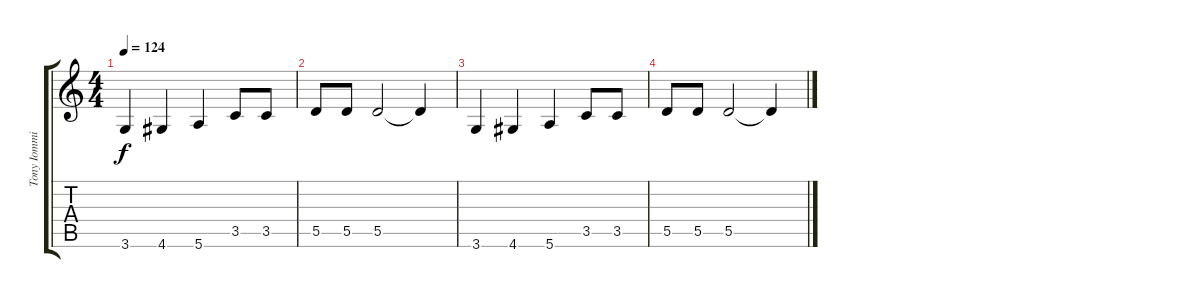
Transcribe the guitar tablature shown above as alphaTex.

\track ("Tony Iommi / 1" "Tony Iommi") {instrument electricguitarclean}
\staff {score tabs}
\tuning (E4 B3 G3 D3 A2 E2) {hide}
\ts (4 4)
\tempo 124
\clef g2
\ks c
3.6.4{dy f instrument distortionguitar} 4.6.4 5.6.4 3.5.8 3.5.8 |
5.5.8 5.5.8 5.5.2 5.5{t}.4 |
3.6.4 4.6.4 5.6.4 3.5.8 3.5.8 |
5.5.8 5.5.8 5.5.2 5.5{t}.4
